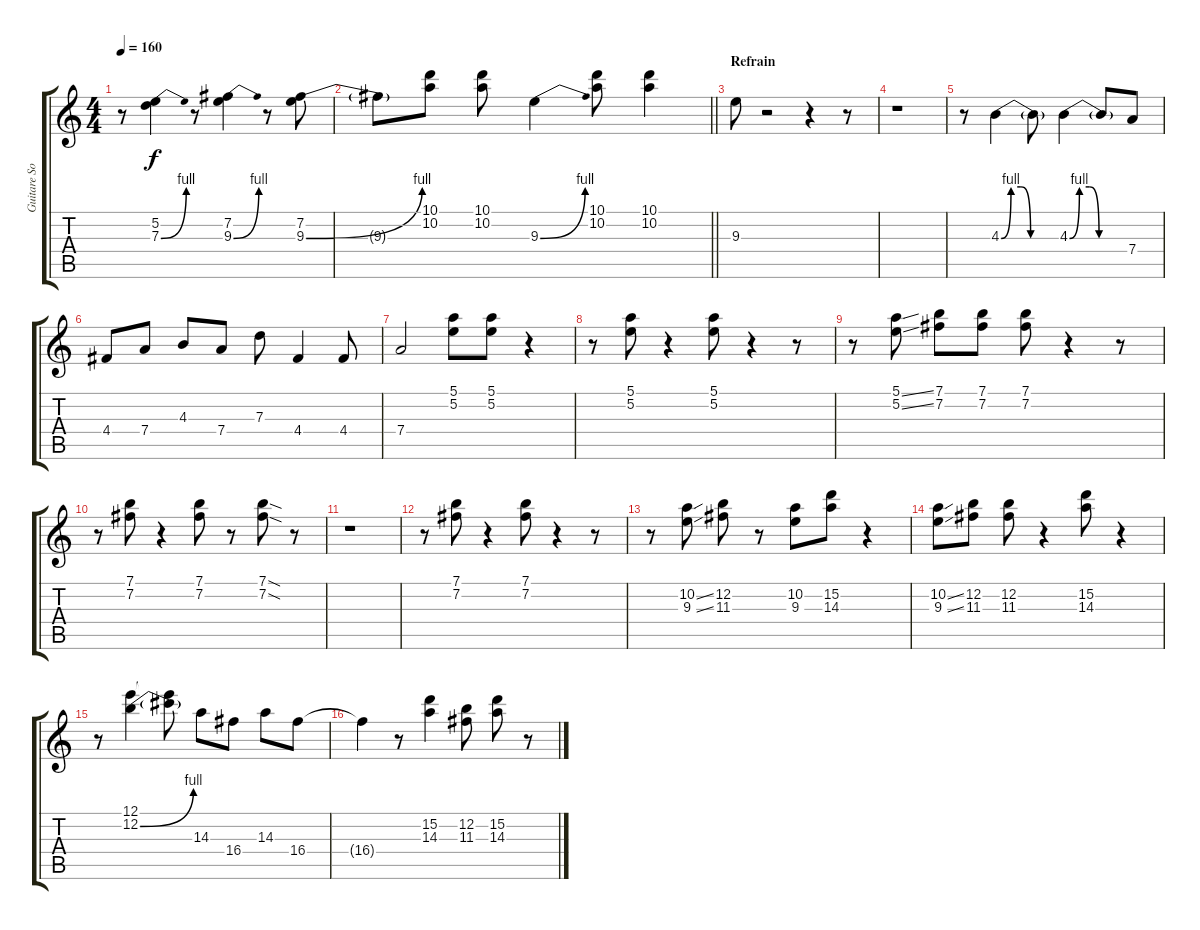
\track ("Guitare Solo" "Guitare So") {instrument overdrivenguitar}
\staff {score tabs}
\tuning (E4 B3 G3 D3 A2 E2) {hide}
\ts (4 4)
\tempo 160
\clef g2
\ks c
r.8{dy f} (5.2 7.3{be (bend 0 0 60 4)}).4 r.8 (7.2 9.3{be (bend 0 0 60 4)}).4 r.8 (7.2 9.3{be (bend 0 0 60 4)}).8 |
\barLineRight lightlight
9.3{t}.8 (10.1 10.2).8 (10.1 10.2).8 9.3{be (bend 0 0 60 4)}.4 (10.1 10.2).8 (10.1 10.2).4 |
\section ("" "Refrain")
9.3.8 r.2 r.4 r.8 |
r.1 |
r.8 4.3{be (custom 0 0 10 4 20 4 30 0 60 0)}.4 4.3{t}.8 4.3{be (custom 0 0 10 4 20 4 30 0 60 0)}.4 4.3{t}.8 7.4.8 |
4.4.8 7.4.8 4.3.8 7.4.8 7.3.8 4.4.4 4.4.8 |
7.4.2 (5.1 5.2).8 (5.1 5.2).8 r.4 |
r.8 (5.1 5.2).8 r.4 (5.1 5.2).8 r.4 r.8 |
r.8 (5.1{ss} 5.2{ss}).8 (7.1 7.2).8 (7.1 7.2).8 (7.1 7.2).8 r.4 r.8 |
r.8 (7.1 7.2).8 r.4 (7.1 7.2).8 r.8 (7.1{sod} 7.2{sod}).8 r.8 |
r.1 |
r.8 (7.1 7.2).8 r.4 (7.1 7.2).8 r.4 r.8 |
r.8 (10.2{ss} 9.3{ss}).8 (12.2 11.3).8 r.8 (10.2 9.3).8 (15.2 14.3).8 r.4 |
(10.2{ss} 9.3{ss}).8 (12.2 11.3).8 (12.2 11.3).8 r.4 (15.2 14.3).8 r.4 |
r.8 (12.1 12.2{be (bend 0 0 60 4)}).4 (12.1{t} 12.2{t}).8 14.3.8 16.4.8 14.3.8 16.4.8 |
16.4{t}.4 r.8 (15.2 14.3).4 (12.2 11.3).8 (15.2 14.3).8 r.8
